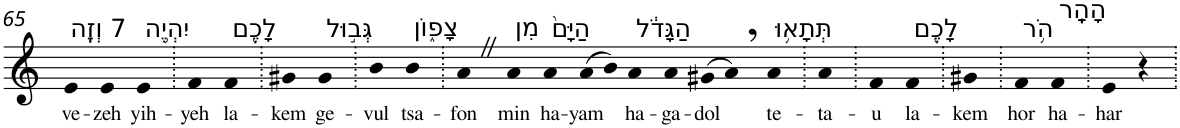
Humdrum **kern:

**kern	**text
*part1	*part1
*staff1	*staff1
*I"Piano	*
*I'Pno	*
!!LO:PB:g=z
*clefG2	*
*k[]	*
=65	=65
!LO:TX:a:t=7 וְזֶֽה	!
!	!LO:LY:b
4e	ve-
!	!LO:LY:b
4e	-zeh
!LO:TX:a:t=יִהְיֶ֥ה	!
!	!LO:LY:b
4e	yih-
=66.	=66.
!	!LO:LY:b
4f	-yeh
!LO:TX:a:t=לָכֶ֖ם	!
!	!LO:LY:b
4f	la-
=67.	=67.
!	!LO:LY:b
4g#X	-kem
!LO:TX:a:t=גְּב֣וּל	!
!	!LO:LY:b
4g#	ge-
=68.	=68.
!	!LO:LY:b
4b	-vul
!LO:TX:a:t=צָפ֑וֹן	!
!	!LO:LY:b
4b	tsa-
=69.	=69.
!	!LO:LY:b
4aZ	-fon
!LO:TX:a:t=מִן	!
!	!LO:LY:b
4a	min
!LO:TX:a:t=הַיָּם֙	!
!	!LO:LY:b
4a	ha-
!	!LO:LY:b
(>8a	-yam
8b)	.
!LO:TX:a:t=הַגָּדֹ֔ל	!
!	!LO:LY:b
4a	ha-
!	!LO:LY:b
4a	-ga-
!	!LO:LY:b
(>8g#X	-dol
8a,)	.
!LO:TX:a:t=תְּתָא֥וּ	!
!	!LO:LY:b
4a	te-
=70.	=70.
!	!LO:LY:b
4a	-ta-
=71.	=71.
!	!LO:LY:b
4f	-u
!LO:TX:a:t=לָכֶ֖ם	!
!	!LO:LY:b
4f	la-
=72.	=72.
!	!LO:LY:b
4g#X	-kem
=73.	=73.
!LO:TX:a:t=הֹ֥ר	!
!	!LO:LY:b
4f	hor
!LO:TX:a:t=הָהָֽר	!
!	!LO:LY:b
4f	ha-
=74.	=74.
!	!LO:LY:b
4e	-har
4r	.
=.	=.
*-	*-
